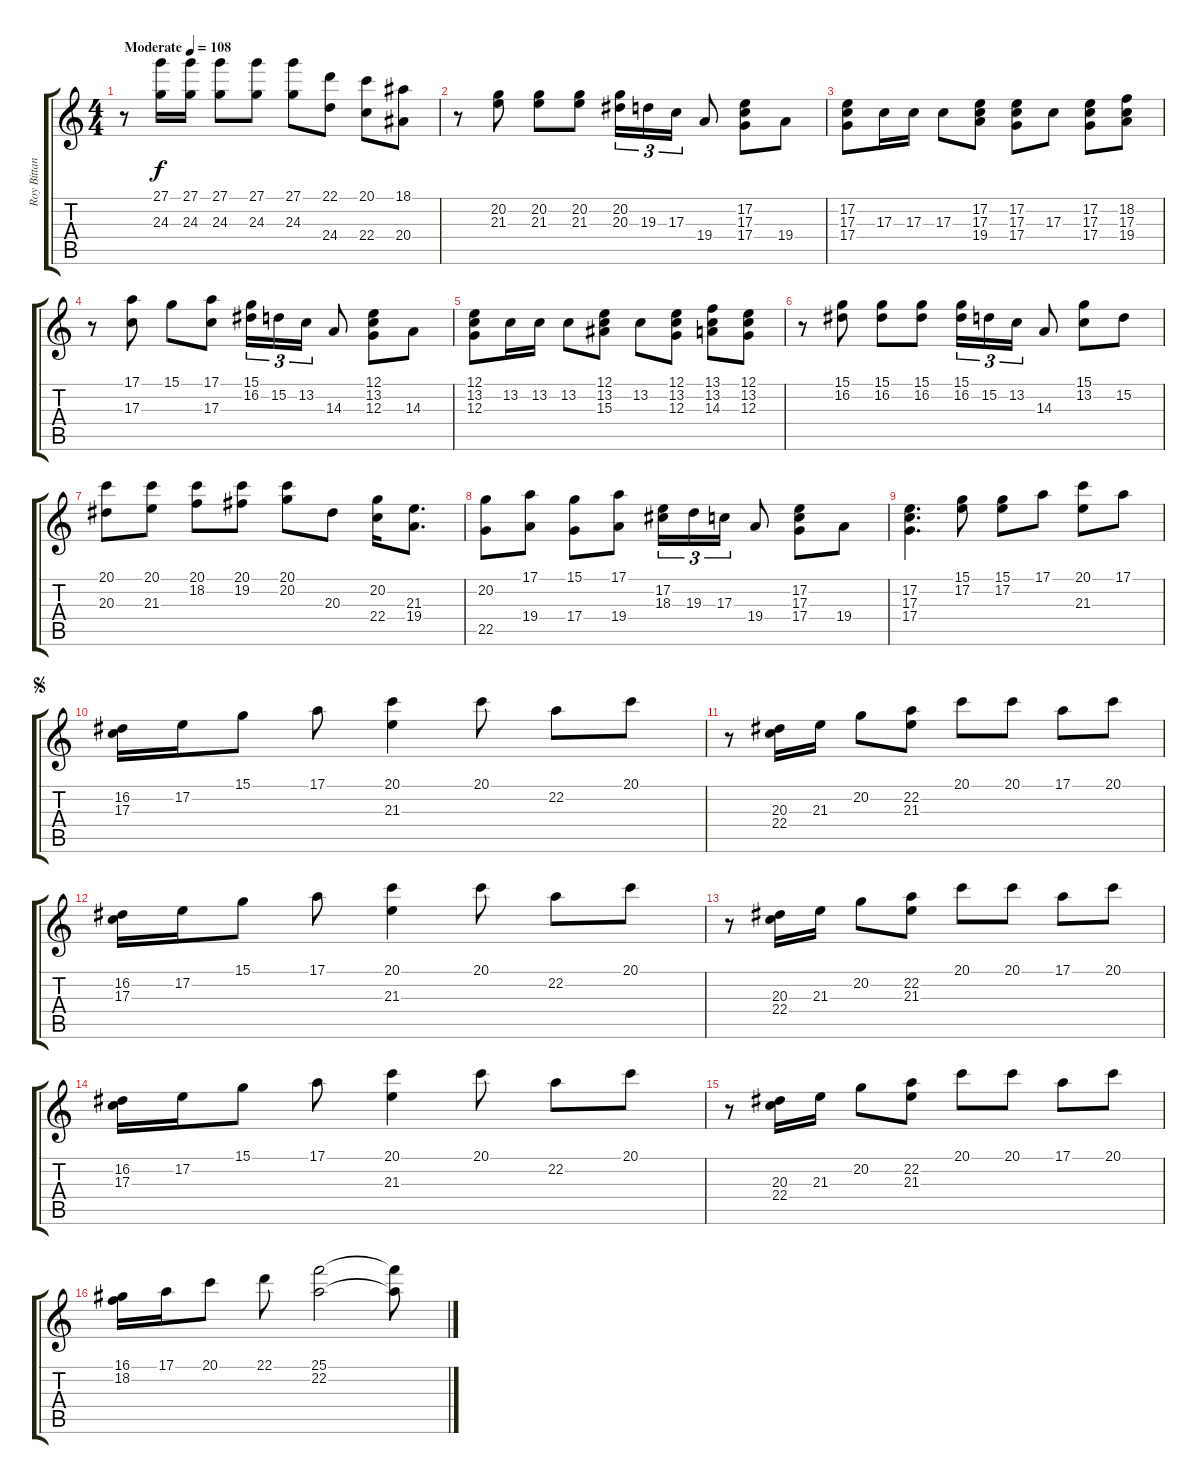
\track ("Roy Bittan-Piano" "Roy Bittan") {instrument brightacousticpiano}
\staff {score tabs}
\tuning (E4 B3 G3 D3 A2 E2) {hide}
\ts (4 4)
\tempo (108 "Moderate")
\clef g2
\ks c
r.8{dy f instrument brightacousticpiano} (27.1 24.3).16 (27.1 24.3).16 (27.1 24.3).8 (27.1 24.3).8 (27.1 24.3).8 (22.1 24.4).8 (20.1 22.4).8 (18.1 20.4).8 |
r.8 (20.2 21.3).8 (20.2 21.3).8 (20.2 21.3).8 (20.2 20.3).16{tu (3 2)} 19.3.16{tu (3 2)} 17.3.16{tu (3 2)} 19.4.8 (17.2 17.3 17.4).8 19.4.8 |
(17.2 17.3 17.4).8 17.3.16 17.3.16 17.3.8 (17.2 17.3 19.4).8 (17.2 17.3 17.4).8 17.3.8 (17.2 17.3 17.4).8 (18.2 17.3 19.4).8 |
r.8 (17.1 17.3).8 15.1.8 (17.1 17.3).8 (15.1 16.2).16{tu (3 2)} 15.2.16{tu (3 2)} 13.2.16{tu (3 2)} 14.3.8 (12.1 13.2 12.3).8 14.3.8 |
(12.1 13.2 12.3).8 13.2.16 13.2.16 13.2.8 (12.1 13.2 15.3).8 13.2.8 (12.1 13.2 12.3).8 (13.1 13.2 14.3).8 (12.1 13.2 12.3).8 |
r.8 (15.1 16.2).8 (15.1 16.2).8 (15.1 16.2).8 (15.1 16.2).16{tu (3 2)} 15.2.16{tu (3 2)} 13.2.16{tu (3 2)} 14.3.8 (15.1 13.2).8 15.2.8 |
(20.1 20.3).8 (20.1 21.3).8 (20.1 18.2).8 (20.1 19.2).8 (20.1 20.2).8 20.3.8 (20.2 22.4).16 (21.3 19.4).8{d} |
(20.2 22.5).8 (17.1 19.4).8 (15.1 17.4).8 (17.1 19.4).8 (17.2 18.3).16{tu (3 2)} 19.3.16{tu (3 2)} 17.3.16{tu (3 2)} 19.4.8 (17.2 17.3 17.4).8 19.4.8 |
(17.2 17.3 17.4).4{d} (15.1 17.2).8 (15.1 17.2).8 17.1.8 (20.1 21.3).8 17.1.8 |
\jump segno
(16.2 17.3).16 17.2.16 15.1.8 17.1.8 (20.1 21.3).4 20.1.8 22.2.8 20.1.8 |
r.8 (20.3 22.4).16 21.3.16 20.2.8 (22.2 21.3).8 20.1.8 20.1.8 17.1.8 20.1.8 |
(16.2 17.3).16 17.2.16 15.1.8 17.1.8 (20.1 21.3).4 20.1.8 22.2.8 20.1.8 |
r.8 (20.3 22.4).16 21.3.16 20.2.8 (22.2 21.3).8 20.1.8 20.1.8 17.1.8 20.1.8 |
(16.2 17.3).16 17.2.16 15.1.8 17.1.8 (20.1 21.3).4 20.1.8 22.2.8 20.1.8 |
r.8 (20.3 22.4).16 21.3.16 20.2.8 (22.2 21.3).8 20.1.8 20.1.8 17.1.8 20.1.8 |
(16.1 18.2).16 17.1.16 20.1.8 22.1.8 (25.1 22.2).2 (25.1{t} 22.2{t}).8
